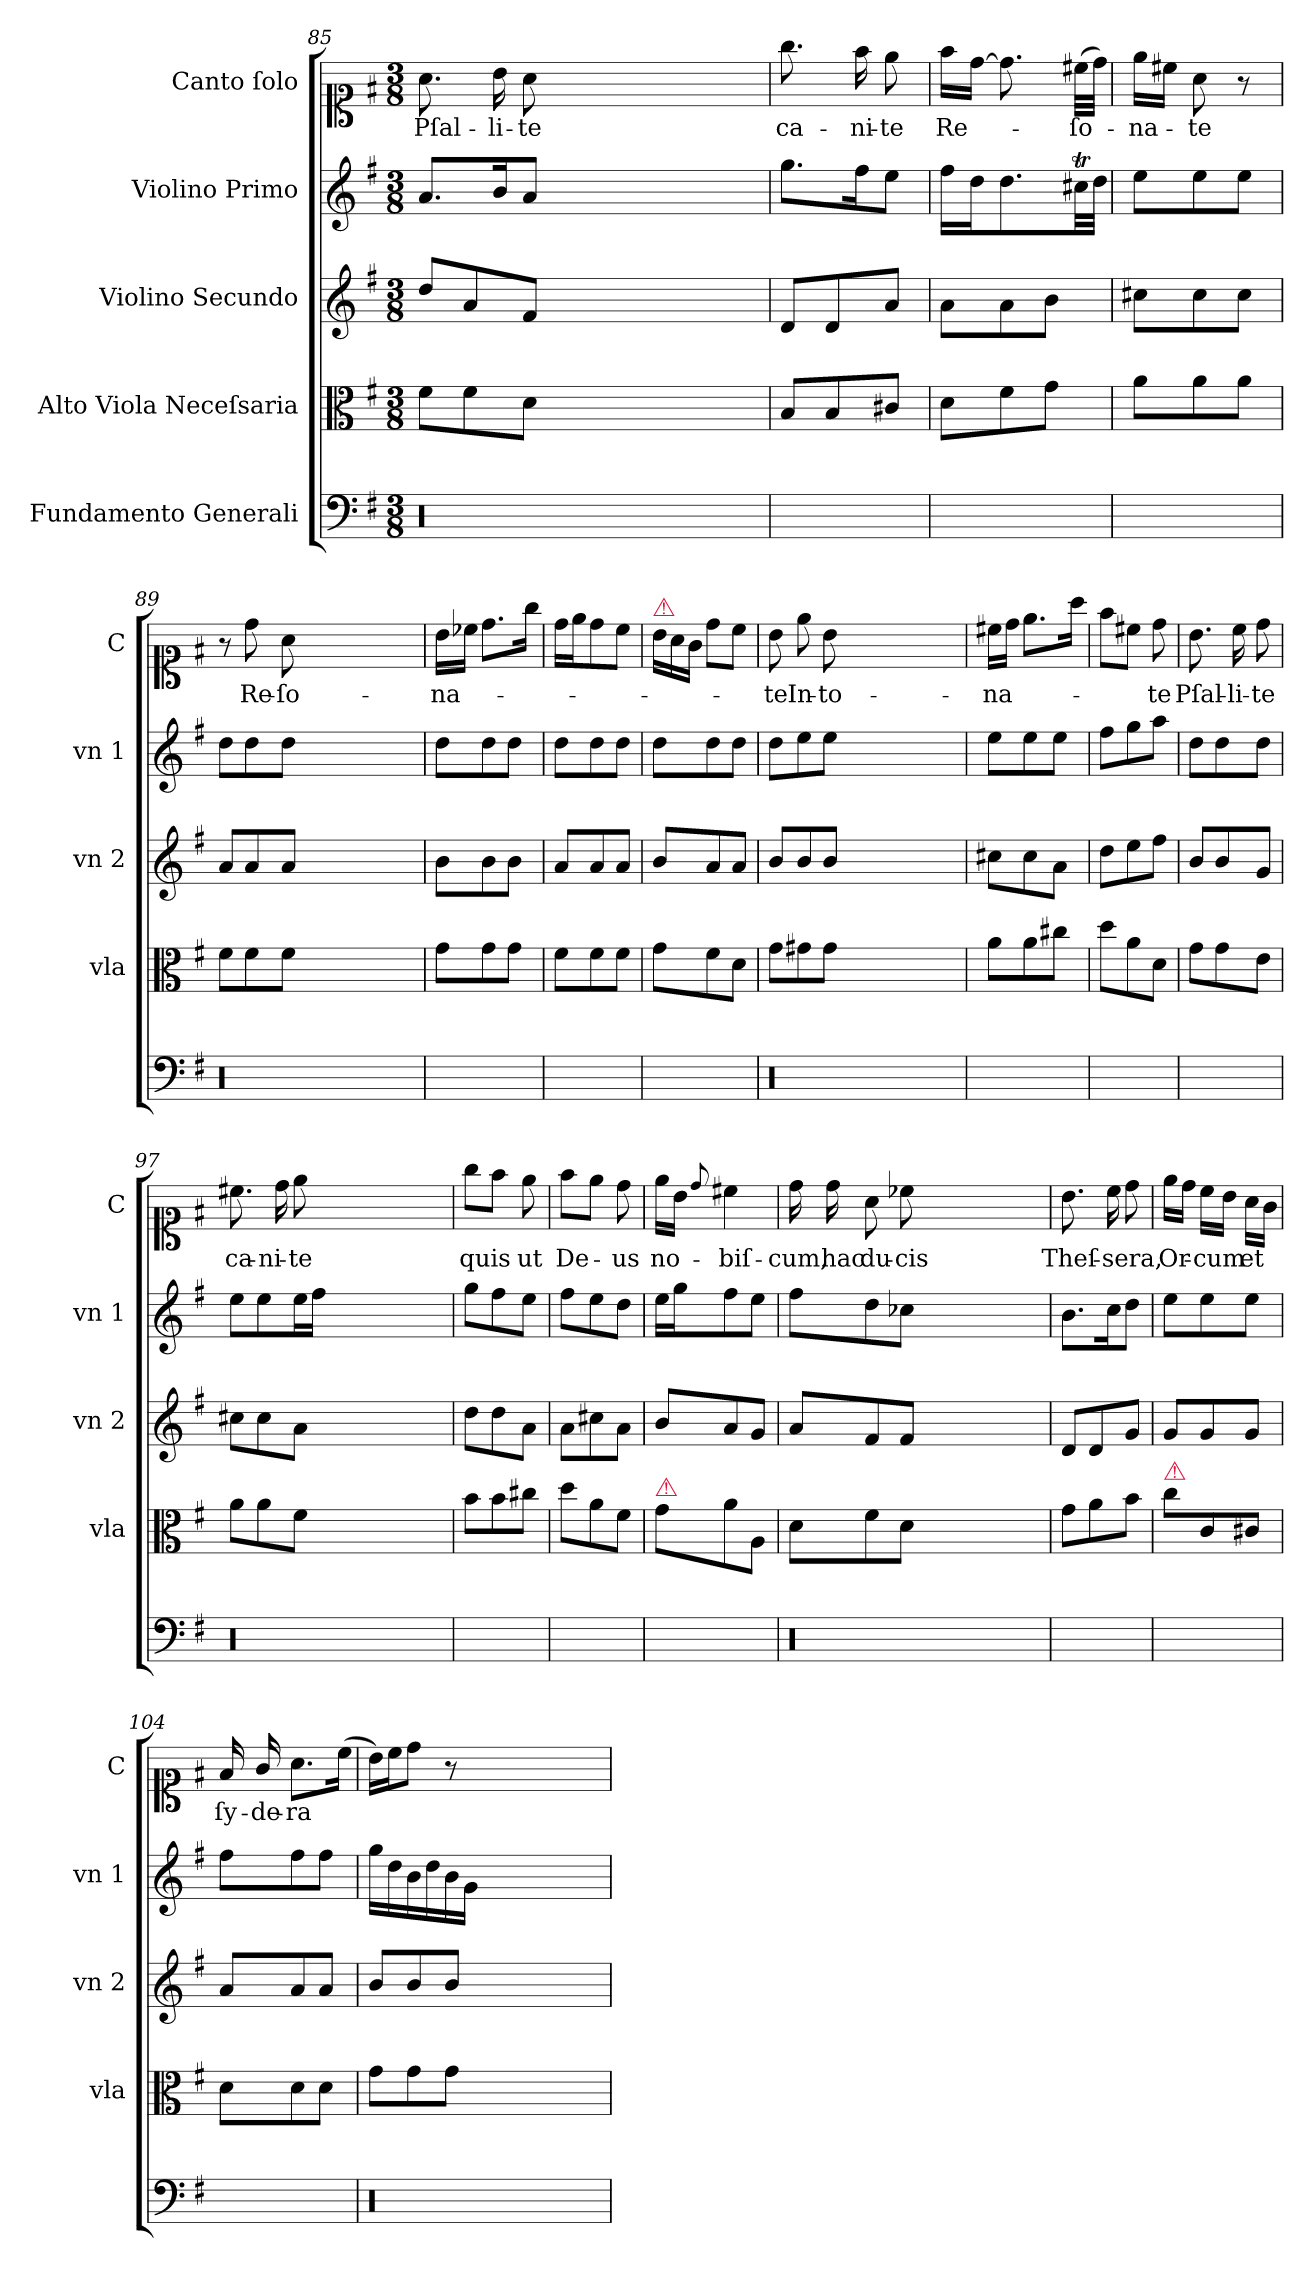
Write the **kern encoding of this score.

**kern	**kern	**kern	**kern	**kern	**text
*part5	*part4	*part3	*part2	*part1	*part1
*staff5	*staff4	*staff3	*staff2	*staff1	*staff1
*I"Fundamento Generali	*I"Alto Viola Neceſsaria	*I"Violino Secundo	*I"Violino Primo	*I"Canto ſolo	*
*	*I'vla	*I'vn 2	*I'vn 1	*I'C	*
*clefF4	*clefC3	*clefG2	*clefG2	*clefC1	*
*k[f#]	*k[f#]	*k[f#]	*k[f#]	*k[f#]	*
*M3/8	*M3/8	*M3/8	*M3/8	*M3/8	*
=85	=85	=85	=85	=85	=85
!LO:N:vis=00	!	!	!	!	!
1.r	8f#\L	8dd/L	8.a/L	8.a\	Pſal-
.	8f#\	8a/	.	.	.
.	.	.	16b/K	16b\	-li-
.	8d\J	8f#/J	8a/J	8a\	-te
.	1ryy	1ryy	1ryy	1ryy	.
.	8ryy	8ryy	8ryy	8ryy	.
=86	=86	=86	=86	=86	=86
4.ryy	8B/L	8d/L	8.gg\L	8.gg\	ca-
.	8B/	8d/	.	.	.
.	.	.	16ff#\K	16ff#\	-ni-
.	8c#X/J	8a/J	8ee\J	8ee\	-te
=87	=87	=87	=87	=87	=87
4.ryy	8d\L	8a\L	16ff#\LL	16ff#\LL	Re-
.	.	.	16dd\J	[16dd\JJ	.
.	8f#\	8a\	8.dd\	8.dd\]	.
.	8g\J	8b\J	.	.	.
.	.	.	32cc#Xt\LL	(32cc#X\LLL	-ſo-
.	.	.	32dd\JJJ	32dd\JJJ)	.
=88	=88	=88	=88	=88	=88
4.ryy	8a\L	8cc#X\L	8ee\L	16ee\LL	-na-
.	.	.	.	16cc#X\JJ	.
.	8a\	8cc#\	8ee\	8a\	-te
.	8a\J	8cc#\J	8ee\J	8r	.
=89	=89	=89	=89	=89	=89
!LO:N:vis=00	!	!	!	!	!
1.r	8f#\L	8a/L	8dd\L	8r	.
.	8f#\	8a/	8dd\	8dd\	Re-
.	8f#\J	8a/J	8dd\J	8a\	-ſo-
.	1ryy	1ryy	1ryy	1ryy	.
.	8ryy	8ryy	8ryy	8ryy	.
=90	=90	=90	=90	=90	=90
4.ryy	8g\L	8b\L	8dd\L	16b\LL	-na-
.	.	.	.	16cc-X\JJ	.
.	8g\	8b\	8dd\	8.dd\L	.
.	8g\J	8b\J	8dd\J	.	.
.	.	.	.	16gg\Jk	.
=91	=91	=91	=91	=91	=91
4.ryy	8f#\L	8a/L	8dd\L	16dd\LL	.
.	.	.	.	16ee\J	.
.	8f#\	8a/	8dd\	8dd\	.
.	8f#\J	8a/J	8dd\J	8cc\J	.
=92	=92	=92	=92	=92	=92
*	*	*	*	*Xtuplet	*
!	!	!	!	!LO:TX:a:color=crimson:t=⚠	!
4.ryy	8g\L	8b/L	8dd\L	24b\LL	.
.	.	.	.	24a\	.
.	.	.	.	24g\JJ	.
.	8f#\	8a/	8dd\	8dd\L	.
.	8d\J	8a/J	8dd\J	8cc\J	.
=93	=93	=93	=93	=93	=93
!LO:N:vis=00	!	!	!	!	!
1.r	8g\L	8b/L	8dd\L	8b\	-te
.	8g#X\	8b/	8ee\	8ee\	In-
.	8g#\J	8b/J	8ee\J	8b\	-to-
.	1ryy	1ryy	1ryy	1ryy	.
.	8ryy	8ryy	8ryy	8ryy	.
=94	=94	=94	=94	=94	=94
4.ryy	8a\L	8cc#X\L	8ee\L	16cc#X\LL	-na-
.	.	.	.	16dd\JJ	.
.	8a\	8cc#\	8ee\	8.ee\L	.
.	8cc#X\J	8a\J	8ee\J	.	.
.	.	.	.	16aa\Jk	.
=95	=95	=95	=95	=95	=95
4.ryy	8dd\L	8dd\L	8ff#\L	8ff#\L	.
.	8a\	8ee\	8gg\	8cc#X\J	.
.	8d\J	8ff#\J	8aa\J	8dd\	-te
=96	=96	=96	=96	=96	=96
4.ryy	8g\L	8b/L	8dd\L	8.b\	Pſal-
.	8g\	8b/	8dd\	.	.
.	.	.	.	16cc\	-li-
.	8e\J	8g/J	8dd\J	8dd\	-te
=97	=97	=97	=97	=97	=97
!LO:N:vis=00	!	!	!	!	!
1.r	8a\L	8cc#X\L	8ee\L	8.cc#X\	ca-
.	8a\	8cc#\	8ee\	.	.
.	.	.	.	16dd\	-ni-
.	8f#\J	8a\J	16ee\L	8ee\	-te
.	.	.	16ff#\JJ	.	.
.	1ryy	1ryy	1ryy	1ryy	.
.	8ryy	8ryy	8ryy	8ryy	.
=98	=98	=98	=98	=98	=98
4.ryy	8b\L	8dd\L	8gg\L	8gg\L	quis
.	8b\	8dd\	8ff#\	8ff#\J	.
.	8cc#X\J	8a\J	8ee\J	8ee\	ut
=99	=99	=99	=99	=99	=99
4.ryy	8dd\L	8a\L	8ff#\L	8ff#\L	De-
.	8a\	8cc#X\	8ee\	8ee\J	.
.	8f#\J	8a\J	8dd\J	8dd\	-us
=100	=100	=100	=100	=100	=100
!	!LO:TX:a:color=crimson:t=⚠	!	!	!	!
4.ryy	8g\L	8b/L	16ee\LL	16ee\LL	no-
.	.	.	16gg\J	16b\JJ	.
.	.	.	.	8qqdd/	.
.	8a\	8a/	8ff#\	4cc#X\	-biſ-
.	8A/J	8g/J	8ee\J	.	.
=101	=101	=101	=101	=101	=101
!LO:N:vis=00	!	!	!	!	!
1.r	8d\L	8a/L	8ff#\L	16dd\	-cum,
.	.	.	.	16dd\	hac
.	8f#\	8f#/	8dd\	8a\	du-
.	8d\J	8f#/J	8cc-X\J	8cc-X\	-cis
.	1ryy	1ryy	1ryy	1ryy	.
.	8ryy	8ryy	8ryy	8ryy	.
=102	=102	=102	=102	=102	=102
4.ryy	8g\L	8d/L	8.b\L	8.b\	Theſ-
.	8a\	8d/	.	.	.
.	.	.	16cc\K	16cc\	-sera,
.	8b\J	8g/J	8dd\J	8dd\	.
=103	=103	=103	=103	=103	=103
!	!LO:TX:a:color=crimson:t=⚠	!	!	!	!
4.ryy	8cc\L	8g/L	8ee\L	16ee\LL	Or-
.	.	.	.	16dd\JJ	.
.	8c/	8g/	8ee\	16cc\LL	-cum
.	.	.	.	16b\JJ	.
.	8c#X/J	8g/J	8ee\J	16a\LL	et
.	.	.	.	16g\JJ	.
=104	=104	=104	=104	=104	=104
4.ryy	8d\L	8a/L	8ff#\L	16f#/	ſy-
.	.	.	.	16g/	-de-
.	8d\	8a/	8ff#\	8.a\L	-ra
.	8d\J	8a/J	8ff#\J	.	.
.	.	.	.	(16cc\Jk	.
=105	=105	=105	=105	=105	=105
!LO:N:vis=00	!	!	!	!	!
1.r	8g\L	8b/L	16gg\LL	16b\LL)	.
.	.	.	16dd\	16cc\J	.
.	8g\	8b/	16b\	8dd\J	.
.	.	.	16dd\	.	.
.	8g\J	8b/J	16b\	8r	.
.	.	.	16g\JJ	.	.
.	1ryy	1ryy	1ryy	1ryy	.
.	8ryy	8ryy	8ryy	8ryy	.
=	=	=	=	=	=
*-	*-	*-	*-	*-	*-
